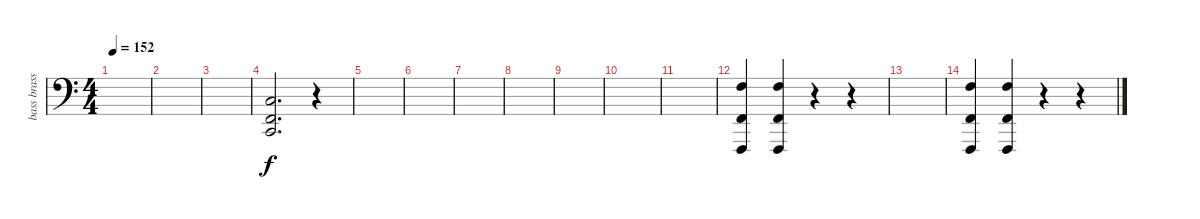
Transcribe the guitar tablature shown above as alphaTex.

\track ("bass brass" "bass brass") {instrument brasssection}
\staff {score}
\tuning (G2 D2 A1 E1 B0) {hide}
\ts (4 4)
\tempo 152
\clef f4
\ks c
|
|
|
(5.1 3.2 3.3).2{d} r.4 |
|
|
|
|
|
|
|
(10.1 3.2 1.4).4 (10.1 3.2 1.4).4 r.4 r.4 |
|
(10.1 3.2 1.4).4 (10.1 3.2 1.4).4 r.4 r.4
